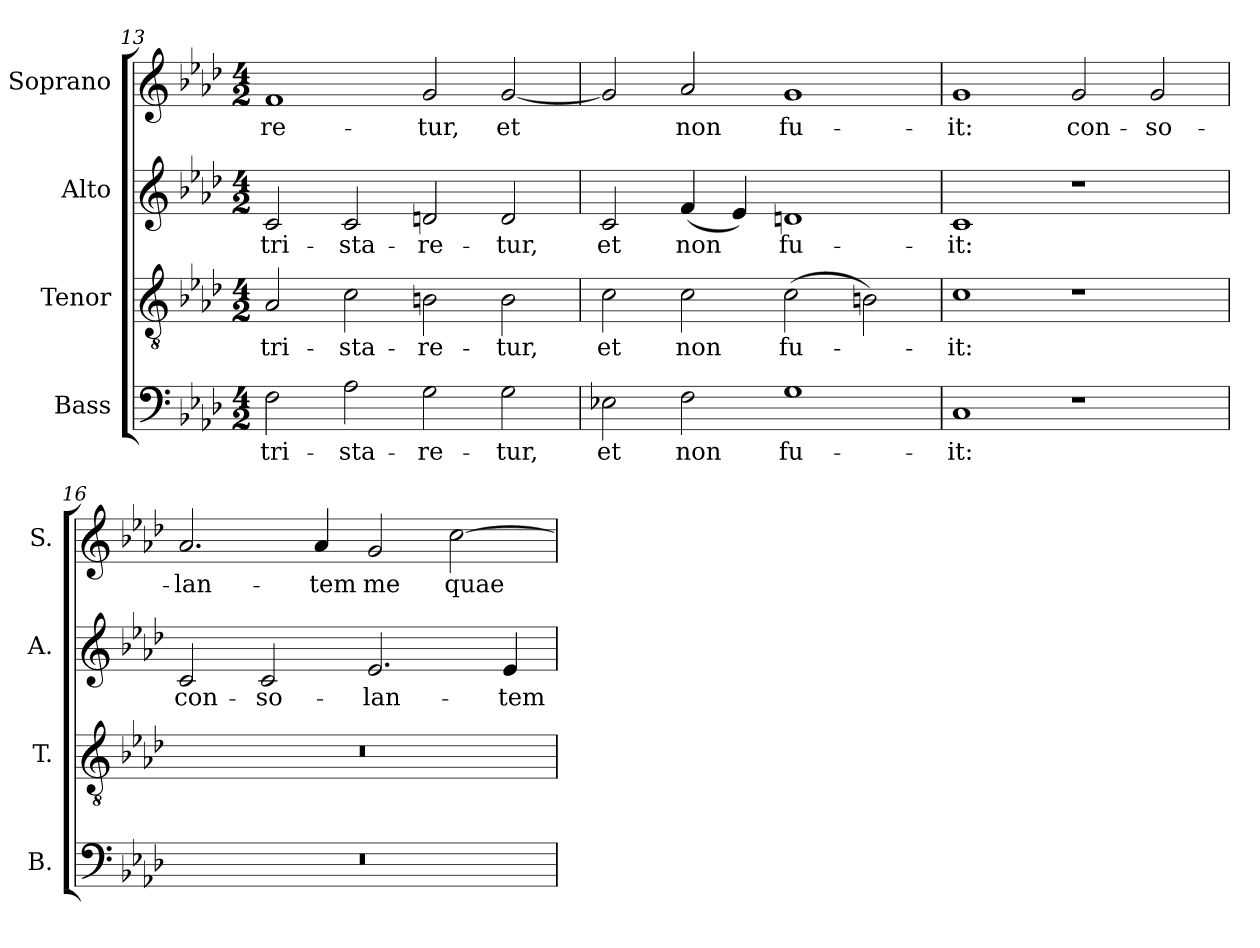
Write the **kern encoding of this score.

**kern	**text	**kern	**text	**kern	**text	**kern	**text
*part4	*part4	*part3	*part3	*part2	*part2	*part1	*part1
*staff4	*staff4	*staff3	*staff3	*staff2	*staff2	*staff1	*staff1
*I"Bass	*	*I"Tenor	*	*I"Alto	*	*I"Soprano	*
*I'B.	*	*I'T.	*	*I'A.	*	*I'S.	*
!!LO:LB:g=z
*clefF4	*	*clefGv2	*	*clefG2	*	*clefG2	*
*	*	*ITrd7c12	*	*	*	*	*
*k[b-e-a-d-]	*	*k[b-e-a-d-]	*	*k[b-e-a-d-]	*	*k[b-e-a-d-]	*
*A-:	*	*A-:	*	*A-:	*	*A-:	*
*M4/2	*	*M4/2	*	*M4/2	*	*M4/2	*
=13	=13	=13	=13	=13	=13	=13	=13
!	!LO:LY:b:color=#000000	!	!	!	!	!	!
!	!	!	!LO:LY:b:color=#000000	!	!	!	!
!	!	!	!	!	!LO:LY:b:color=#000000	!	!
!	!	!	!	!	!	!	!LO:LY:b:color=#000000
2Fi\	-tri-	2AA-i/	-tri-	2ci/	-tri-	1fi	-re-
!	!LO:LY:b:color=#000000	!	!	!	!	!	!
!	!	!	!LO:LY:b:color=#000000	!	!	!	!
!	!	!	!	!	!LO:LY:b:color=#000000	!	!
2A-i\	-sta-	2Ci\	-sta-	2ci/	-sta-	.	.
!	!LO:LY:b:color=#000000	!	!	!	!	!	!
!	!	!	!LO:LY:b:color=#000000	!	!	!	!
!	!	!	!	!	!LO:LY:b:color=#000000	!	!
!	!	!	!	!	!	!	!LO:LY:b:color=#000000
2Gi\	-re-	2BBni\	-re-	2dni/	-re-	2gi/	-tur,
!	!LO:LY:b:color=#000000	!	!	!	!	!	!
!	!	!	!LO:LY:b:color=#000000	!	!	!	!
!	!	!	!	!	!LO:LY:b:color=#000000	!	!
!	!	!	!	!	!	!	!LO:LY:b:color=#000000
2Gi\	-tur,	2BBi\	-tur,	2di/	-tur,	[2gi/	et
=14	=14	=14	=14	=14	=14	=14	=14
!	!LO:LY:b:color=#000000	!	!	!	!	!	!
!	!	!	!LO:LY:b:color=#000000	!	!	!	!
!	!	!	!	!	!LO:LY:b:color=#000000	!	!
2E-Xi\	et	2Ci\	et	2ci/	et	2gi/]	.
!	!LO:LY:b:color=#000000	!	!	!	!	!	!
!	!	!	!LO:LY:b:color=#000000	!	!	!	!
!	!	!	!	!	!LO:LY:b:color=#000000	!	!
!	!	!	!	!	!	!	!LO:LY:b:color=#000000
2Fi\	non	2Ci\	non	(4fi/	non	2a-i/	non
.	.	.	.	4e-i/)	.	.	.
!	!LO:LY:b:color=#000000	!	!	!	!	!	!
!	!	!	!LO:LY:b:color=#000000	!	!	!	!
!	!	!	!	!	!LO:LY:b:color=#000000	!	!
!	!	!	!	!	!	!	!LO:LY:b:color=#000000
1Gi	fu-	(2Ci\	fu-	1dni	fu-	1gi	fu-
.	.	2BBni\)	.	.	.	.	.
=15	=15	=15	=15	=15	=15	=15	=15
!	!LO:LY:b:color=#000000	!	!	!	!	!	!
!	!	!	!LO:LY:b:color=#000000	!	!	!	!
!	!	!	!	!	!LO:LY:b:color=#000000	!	!
!	!	!	!	!	!	!	!LO:LY:b:color=#000000
1Ci	-it:	1Ci	-it:	1ci	-it:	1gi	-it:
!	!	!	!	!	!	!	!LO:LY:b:color=#000000
1r	.	1r	.	1r	.	2gi/	con-
!	!	!	!	!	!	!	!LO:LY:b:color=#000000
.	.	.	.	.	.	2gi/	-so-
=16	=16	=16	=16	=16	=16	=16	=16
!LO:N:vis=1	!	!LO:N:vis=1	!	!	!	!	!
!	!	!	!	!	!LO:LY:b:color=#000000	!	!
!	!	!	!	!	!	!	!LO:LY:b:color=#000000
0r	.	0r	.	2ci/	con-	2.a-i/	-lan-
!	!	!	!	!	!LO:LY:b:color=#000000	!	!
.	.	.	.	2ci/	-so-	.	.
!	!	!	!	!	!	!	!LO:LY:b:color=#000000
.	.	.	.	.	.	4a-i/	-tem
!	!	!	!	!	!LO:LY:b:color=#000000	!	!
!	!	!	!	!	!	!	!LO:LY:b:color=#000000
.	.	.	.	2.e-i/	-lan-	2gi/	me
!	!	!	!	!	!	!	!LO:LY:b:color=#000000
.	.	.	.	.	.	[2cci\	quae-
!	!	!	!	!	!LO:LY:b:color=#000000	!	!
.	.	.	.	4e-i/	-tem	.	.
=	=	=	=	=	=	=	=
*-	*-	*-	*-	*-	*-	*-	*-
